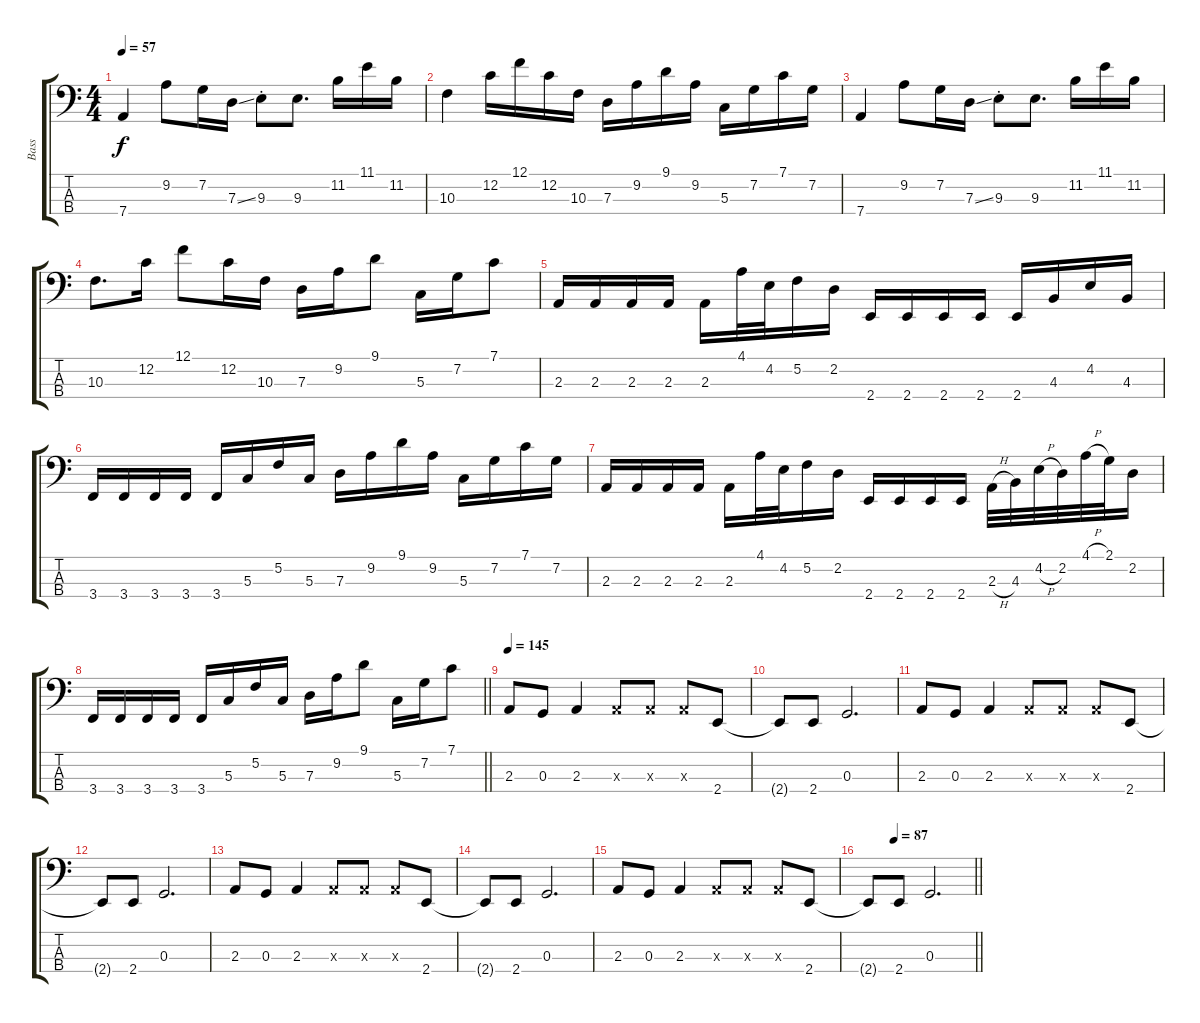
\track ("Bass" "Bass") {instrument slapbass2}
\staff {score tabs}
\tuning (F2 C2 G1 D1) {hide}
\ts (4 4)
\tempo 57
\clef f4
\ks c
7.4.4{dy f} 9.2.8 7.2.16 7.3{ss}.16 9.3{st}.8 9.3.8{d} 11.2.16 11.1.16 11.2.16 |
10.3.4 12.2.16 12.1.16 12.2.16 10.3.16 7.3.16 9.2.16 9.1.16 9.2.16 5.3.16 7.2.16 7.1.16 7.2.16 |
7.4.4 9.2.8 7.2.16 7.3{ss}.16 9.3{st}.8 9.3.8{d} 11.2.16 11.1.16 11.2.16 |
10.3.8{d} 12.2.16 12.1.8 12.2.16 10.3.16 7.3.16 9.2.16 9.1.8 5.3.16 7.2.16 7.1.8 |
2.3.16 2.3.16 2.3.16 2.3.16 2.3.16 4.1.32 4.2.32 5.2.16 2.2.16 2.4.16 2.4.16 2.4.16 2.4.16 2.4.16 4.3.16 4.2.16 4.3.16 |
3.4.16 3.4.16 3.4.16 3.4.16 3.4.16 5.3.16 5.2.16 5.3.16 7.3.16 9.2.16 9.1.16 9.2.16 5.3.16 7.2.16 7.1.16 7.2.16 |
2.3.16 2.3.16 2.3.16 2.3.16 2.3.16 4.1.32 4.2.32 5.2.16 2.2.16 2.4.16 2.4.16 2.4.16 2.4.16 2.3{h}.32 4.3.32 4.2{h}.32 2.2.32 4.1{h}.32 2.1.32 2.2.16 |
\barLineRight lightlight
3.4.16 3.4.16 3.4.16 3.4.16 3.4.16 5.3.16 5.2.16 5.3.16 7.3.16 9.2.16 9.1.8 5.3.16 7.2.16 7.1.8 |
\tempo 145
2.3.8 0.3.8 2.3.4 2.3{x}.8 2.3{x}.8 2.3{x}.8 2.4.8 |
2.4{t}.8 2.4.8 0.3.2{d} |
2.3.8 0.3.8 2.3.4 2.3{x}.8 2.3{x}.8 2.3{x}.8 2.4.8 |
2.4{t}.8 2.4.8 0.3.2{d} |
2.3.8 0.3.8 2.3.4 2.3{x}.8 2.3{x}.8 2.3{x}.8 2.4.8 |
2.4{t}.8 2.4.8 0.3.2{d} |
2.3.8 0.3.8 2.3.4 2.3{x}.8 2.3{x}.8 2.3{x}.8 2.4.8 |
\tempo (87 0.25)
\barLineRight lightlight
2.4{t}.8 2.4.8 0.3.2{d}
